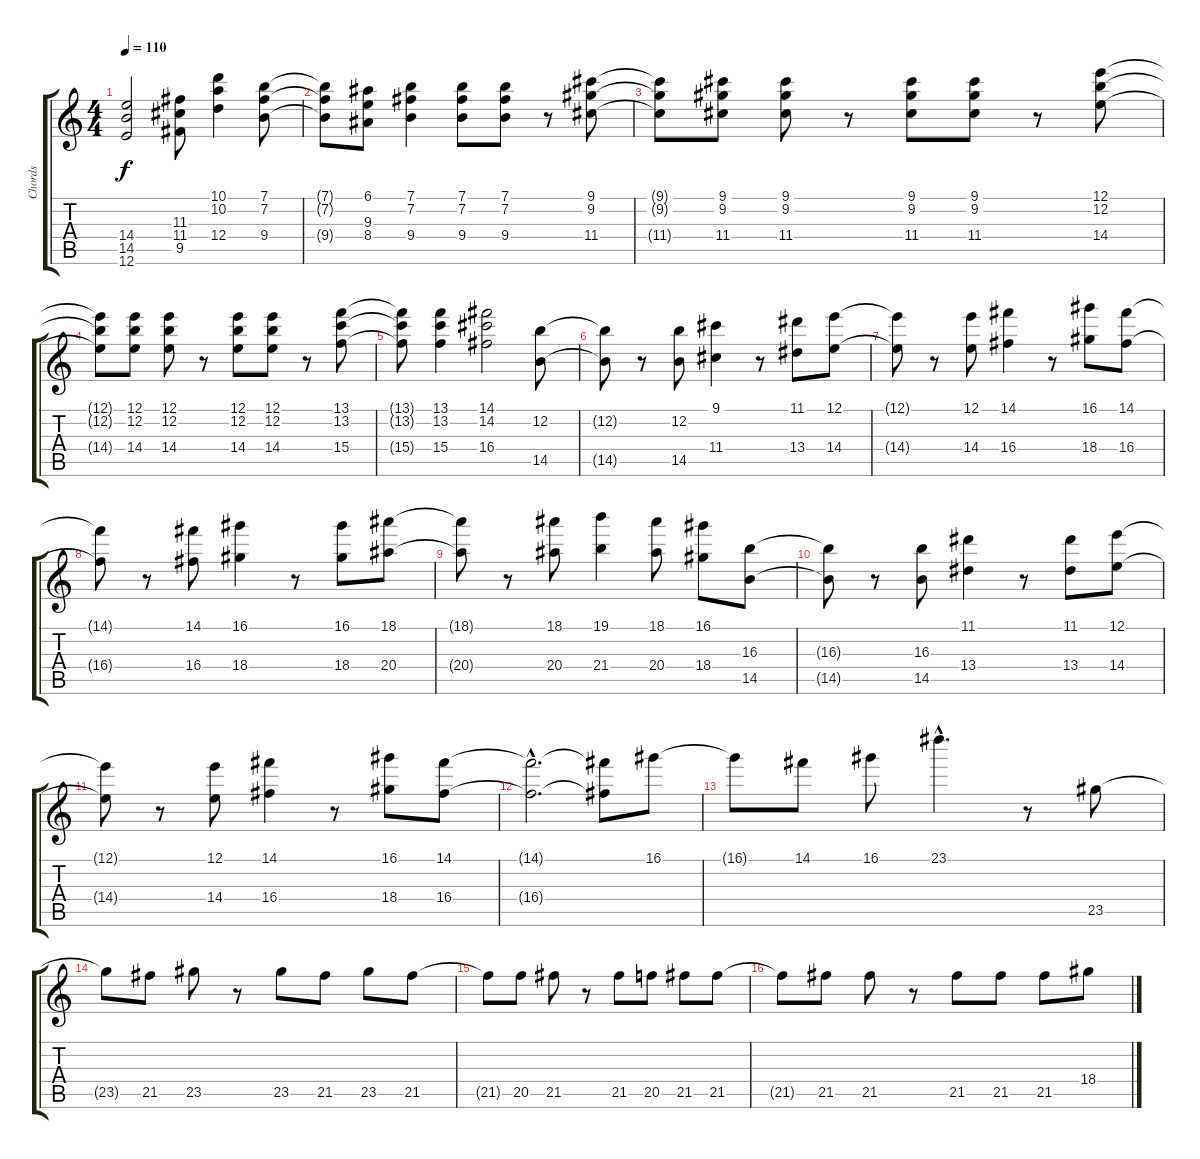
\track ("Chords" "Chords") {instrument overdrivenguitar}
\staff {score tabs}
\tuning (E4 B3 G3 D3 A2 E2) {hide}
\ts (4 4)
\tempo 110
\clef g2
\ks c
(14.4{t} 14.5{t} 12.6{t}).2{dy f} (11.3 11.4 9.5).8 (10.1 10.2 12.4).4 (7.1 7.2 9.4).8 |
(7.1{t} 7.2{t} 9.4{t}).8 (6.1 9.3 8.4).8 (7.1 7.2 9.4).4 (7.1 7.2 9.4).8 (7.1 7.2 9.4).8 r.8 (9.1 9.2 11.4).8 |
(9.1{t} 9.2{t} 11.4{t}).8 (9.1 9.2 11.4).8 (9.1 9.2 11.4).8 r.8 (9.1 9.2 11.4).8 (9.1 9.2 11.4).8 r.8 (12.1 12.2 14.4).8 |
(12.1{t} 12.2{t} 14.4{t}).8 (12.1 12.2 14.4).8 (12.1 12.2 14.4).8 r.8 (12.1 12.2 14.4).8 (12.1 12.2 14.4).8 r.8 (13.1 13.2 15.4).8 |
(13.1{t} 13.2{t} 15.4{t}).8 (13.1 13.2 15.4).4 (14.1 14.2 16.4).2 (12.2 14.5).8 |
(12.2{t} 14.5{t}).8 r.8 (12.2 14.5).8 (9.1 11.4).4 r.8 (11.1 13.4).8 (12.1 14.4).8 |
(12.1{t} 14.4{t}).8 r.8 (12.1 14.4).8 (14.1 16.4).4 r.8 (16.1 18.4).8 (14.1 16.4).8 |
(14.1{t} 16.4{t}).8 r.8 (14.1 16.4).8 (16.1 18.4).4 r.8 (16.1 18.4).8 (18.1 20.4).8 |
(18.1{t} 20.4{t}).8 r.8 (18.1 20.4).8 (19.1 21.4).4 (18.1 20.4).8 (16.1 18.4).8 (16.3 14.5).8 |
(16.3{t} 14.5{t}).8 r.8 (16.3 14.5).8 (11.1 13.4).4 r.8 (11.1 13.4).8 (12.1 14.4).8 |
(12.1{t} 14.4{t}).8 r.8 (12.1 14.4).8 (14.1 16.4).4 r.8 (16.1 18.4).8 (14.1 16.4).8 |
(14.1{hac t} 16.4{hac t}).2{d} (14.1{t} 16.4{t}).8 16.1.8 |
16.1{t}.8 14.1.8 16.1.8 23.1{hac}.4{d} r.8 23.5.8 |
23.5{t}.8 21.5.8 23.5.8 r.8 23.5.8 21.5.8 23.5.8 21.5.8 |
21.5{t}.8 20.5.8 21.5.8 r.8 21.5.8 20.5.8 21.5.8 21.5.8 |
21.5{t}.8 21.5.8 21.5.8 r.8 21.5.8 21.5.8 21.5.8 18.4.8
